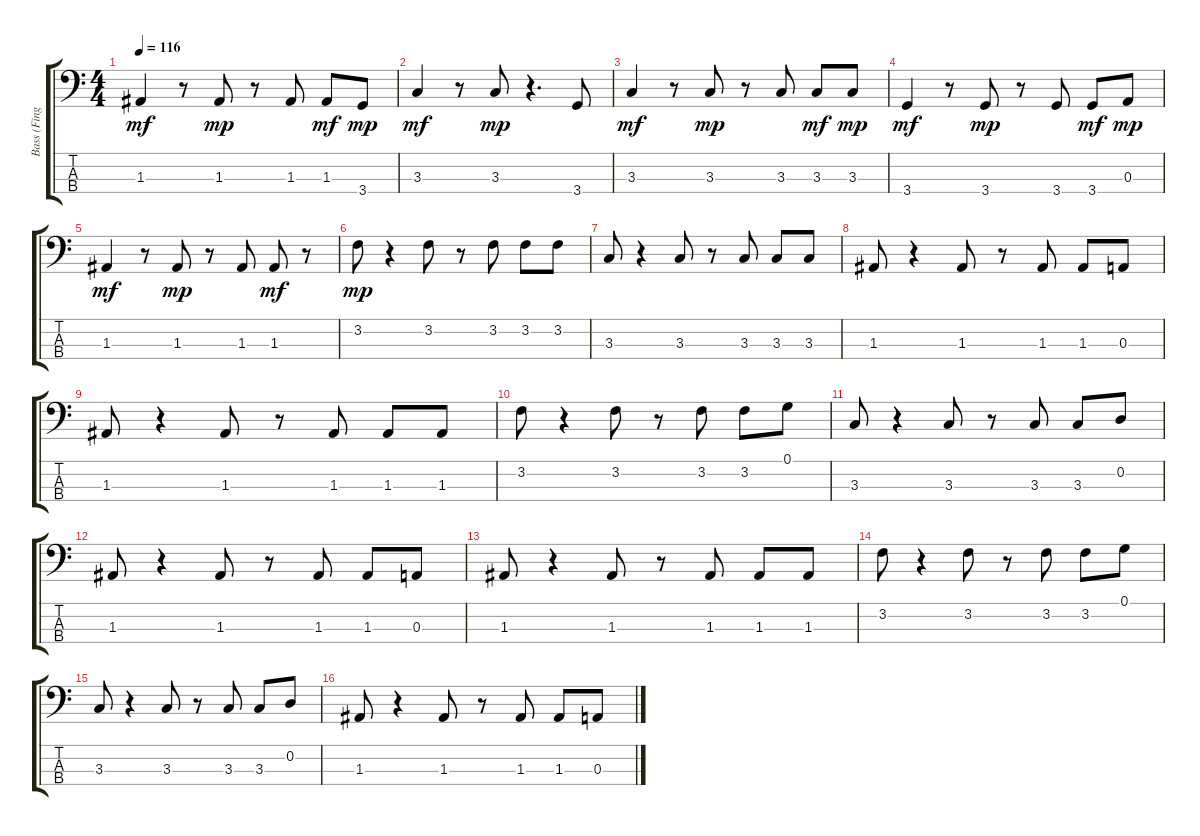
\track ("Bass (Finger)       " "Bass (Fing") {instrument electricbassfinger}
\staff {score tabs}
\tuning (G2 D2 A1 E1) {hide}
\ts (4 4)
\tempo 116
\clef f4
\ks c
1.3.4{dy mf} r.8 1.3.8{dy mp} r.8 1.3.8 1.3.8{dy mf} 3.4.8{dy mp} |
3.3.4{dy mf} r.8 3.3.8{dy mp} r.4{d} 3.4.8 |
3.3.4{dy mf} r.8 3.3.8{dy mp} r.8 3.3.8 3.3.8{dy mf} 3.3.8{dy mp} |
3.4.4{dy mf} r.8 3.4.8{dy mp} r.8 3.4.8 3.4.8{dy mf} 0.3.8{dy mp} |
1.3.4{dy mf} r.8 1.3.8{dy mp} r.8 1.3.8 1.3.8{dy mf} r.8 |
3.2.8{dy mp} r.4 3.2.8 r.8 3.2.8 3.2.8 3.2.8 |
3.3.8 r.4 3.3.8 r.8 3.3.8 3.3.8 3.3.8 |
1.3.8 r.4 1.3.8 r.8 1.3.8 1.3.8 0.3.8 |
1.3.8 r.4 1.3.8 r.8 1.3.8 1.3.8 1.3.8 |
3.2.8 r.4 3.2.8 r.8 3.2.8 3.2.8 0.1.8 |
3.3.8 r.4 3.3.8 r.8 3.3.8 3.3.8 0.2.8 |
1.3.8 r.4 1.3.8 r.8 1.3.8 1.3.8 0.3.8 |
1.3.8 r.4 1.3.8 r.8 1.3.8 1.3.8 1.3.8 |
3.2.8 r.4 3.2.8 r.8 3.2.8 3.2.8 0.1.8 |
3.3.8 r.4 3.3.8 r.8 3.3.8 3.3.8 0.2.8 |
1.3.8 r.4 1.3.8 r.8 1.3.8 1.3.8 0.3.8
